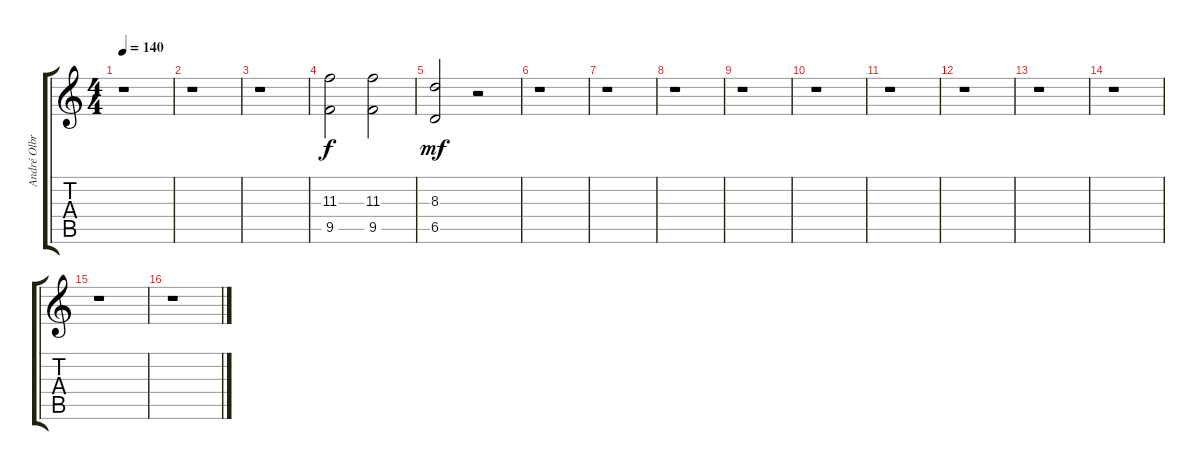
\track ("André Olbrich Add." "André Olbr") {instrument distortionguitar}
\staff {score tabs}
\tuning (Eb4 Bb3 Gb3 Db3 Ab2 Eb2) {hide}
\ts (4 4)
\tempo 140
\clef g2
\ks c
r.1{dy mp} |
r.1 |
r.1 |
(11.3 9.5).2{dy f volume 6 instrument overdrivenguitar} (11.3 9.5).2 |
(8.3 6.5).2{dy mf} r.2 |
r.1 |
r.1 |
r.1 |
r.1 |
r.1 |
r.1 |
r.1 |
r.1 |
r.1 |
r.1 |
r.1
